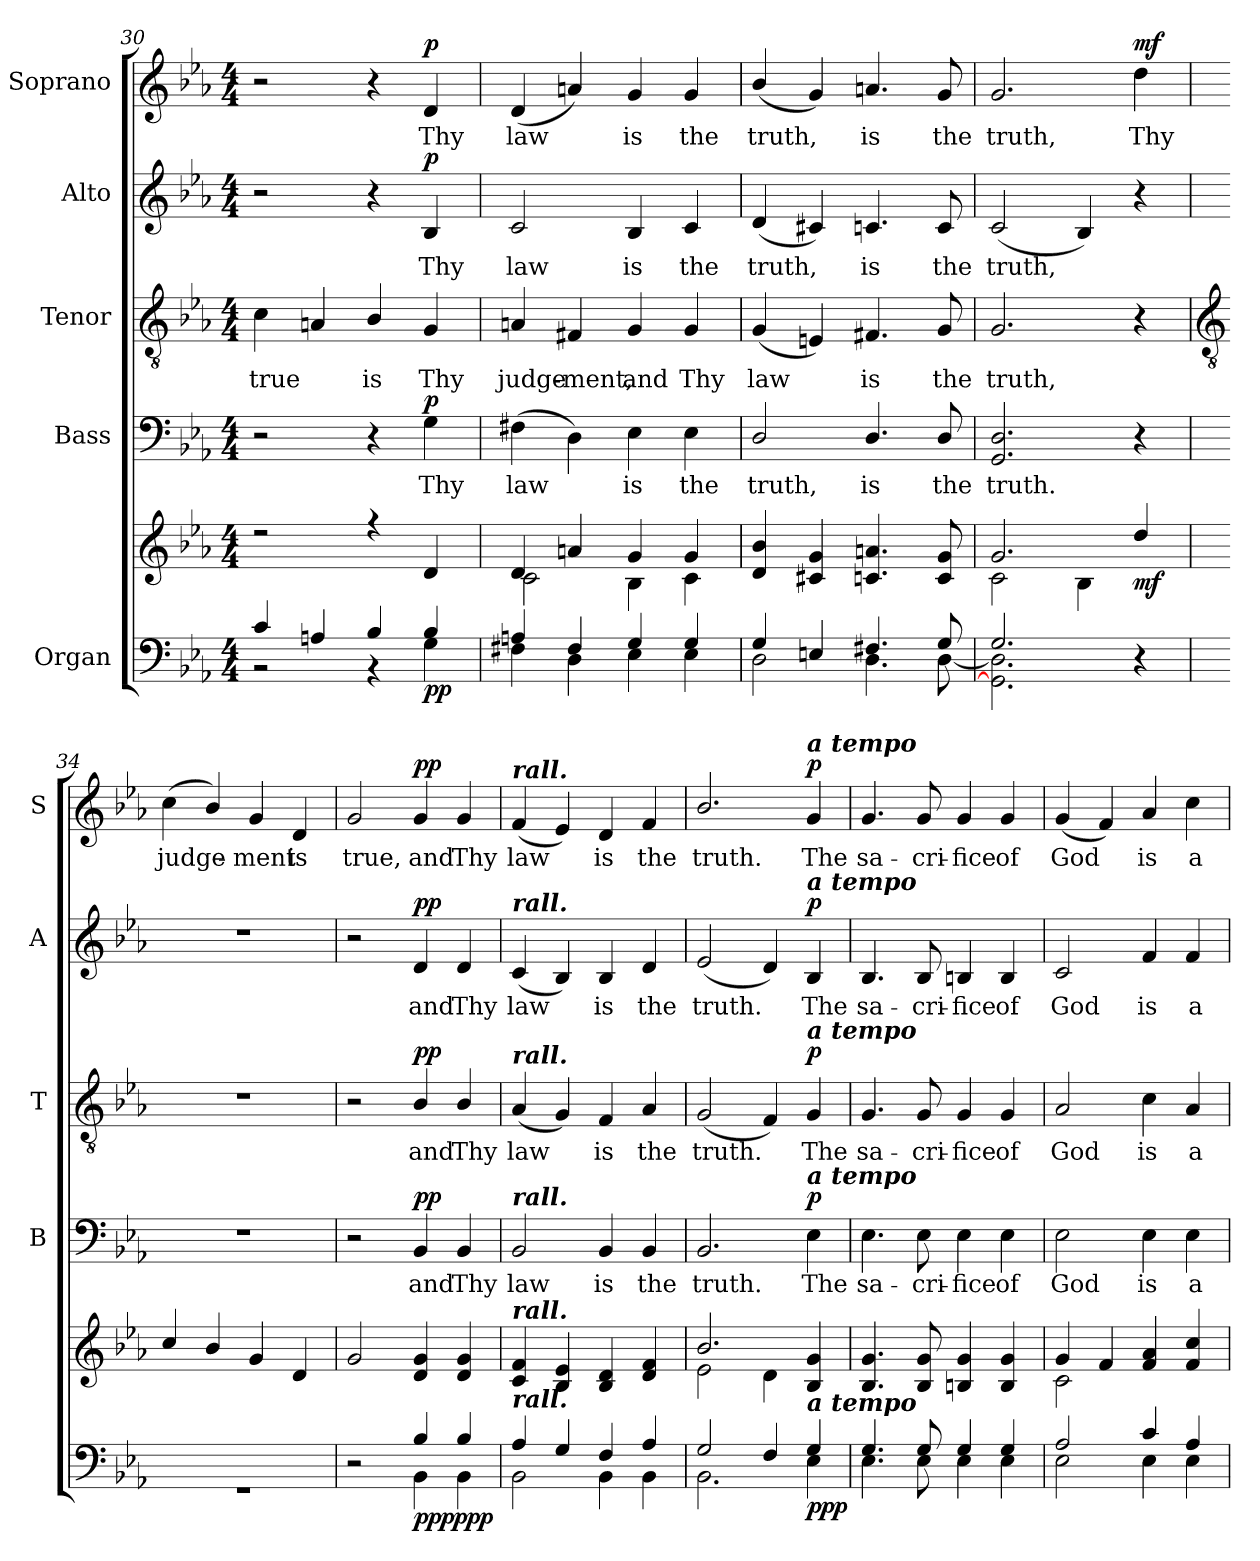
**kern	**kern	**dynam	**kern	**text	**dynam	**kern	**text	**dynam	**kern	**text	**dynam	**kern	**text	**dynam
*part5	*part5	*part5	*part4	*part4	*part4	*part3	*part3	*part3	*part2	*part2	*part2	*part1	*part1	*part1
*staff6	*staff5	*staff5/6	*staff4	*staff4	*staff4	*staff3	*staff3	*staff3	*staff2	*staff2	*staff2	*staff1	*staff1	*staff1
*I"Organ	*	*	*I"Bass	*	*	*I"Tenor	*	*	*I"Alto	*	*	*I"Soprano	*	*
*	*	*	*I'B	*	*	*I'T	*	*	*I'A	*	*	*I'S	*	*
*clefF4	*clefG2	*	*clefF4	*	*	*clefGv2	*	*	*clefG2	*	*	*clefG2	*	*
*k[b-e-a-]	*k[b-e-a-]	*	*k[b-e-a-]	*	*	*k[b-e-a-]	*	*	*k[b-e-a-]	*	*	*k[b-e-a-]	*	*
*E-:	*E-:	*	*E-:	*	*	*E-:	*	*	*E-:	*	*	*E-:	*	*
*M4/4	*M4/4	*	*M4/4	*	*	*M4/4	*	*	*M4/4	*	*	*M4/4	*	*
=30	=30	=30	=30	=30	=30	=30	=30	=30	=30	=30	=30	=30	=30	=30
*^	*^	*	*	*	*	*	*	*	*	*	*	*	*	*
!	!	!	!	!	!	!	!	!	!LO:LY:b	!	!	!	!	!	!	!
4c/	2r	2r	1ryy	.	2r	.	.	4c	true	.	2r	.	.	2r	.	.
4An/	.	.	.	.	.	.	.	4An	.	.	.	.	.	.	.	.
!	!	!	!	!	!	!	!	!	!LO:LY:b	!	!	!	!	!	!	!
4B-/	4r	4r	.	.	4r	.	.	4B-/	is	.	4r	.	.	4r	.	.
!	!	!	!	!LO:DY:b=2	!	!LO:LY:b	!	!	!LO:LY:b	!	!	!LO:LY:b	!	!	!LO:LY:b	!
!	!	!	!	!LO:DY:n=1:b	!	!	!LO:DY:b	!	!	!	!	!	!LO:DY:b	!	!	!LO:DY:b
4B-/	4G\	4d/	.	p p	4G	Thy	p	4G	Thy	.	4B-	Thy	p	4d	Thy	p
=31	=31	=31	=31	=31	=31	=31	=31	=31	=31	=31	=31	=31	=31	=31	=31	=31
!	!	!	!	!	!	!LO:LY:b	!	!	!LO:LY:b	!	!	!LO:LY:b	!	!	!LO:LY:b	!
4An/	4F#X\	4d/	2c\	.	(>4F#X	law	.	4An	judge-	.	2c	law	.	(<4d	law	.
!	!	!	!	!	!	!	!	!	!LO:LY:b	!	!	!	!	!	!	!
4F#/	4D\	4an/	.	.	4D)	.	.	4F#X	-ment,	.	.	.	.	4an)	.	.
!	!	!	!	!	!	!LO:LY:b	!	!	!LO:LY:b	!	!	!LO:LY:b	!	!	!LO:LY:b	!
4G/	4E-\	4g/	4B-\	.	4E-	is	.	4G	and	.	4B-	is	.	4g	is	.
!	!	!	!	!	!	!LO:LY:b	!	!	!LO:LY:b	!	!	!LO:LY:b	!	!	!LO:LY:b	!
4G/	4E-\	4g/	4c\	.	4E-	the	.	4G	Thy	.	4c	the	.	4g	the	.
=32	=32	=32	=32	=32	=32	=32	=32	=32	=32	=32	=32	=32	=32	=32	=32	=32
!	!	!	!	!	!	!LO:LY:b	!	!	!LO:LY:b	!	!	!LO:LY:b	!	!	!LO:LY:b	!
4G/	2D\	4d/ 4b-/	1ryy	.	2D/	truth,	.	(<4G	law	.	(<4d	truth,	.	(<4b-/	truth,	.
4En/	.	4c#X/ 4g/	.	.	.	.	.	4En)	.	.	4c#X)	.	.	4g)	.	.
!	!	!	!	!	!	!LO:LY:b	!	!	!LO:LY:b	!	!	!LO:LY:b	!	!	!LO:LY:b	!
4.F#X/	4.D\	4.cn/ 4.an/	.	.	4.D/	is	.	4.F#X	is	.	4.cn	is	.	4.an	is	.
!	!	!	!	!	!	!LO:LY:b	!	!	!LO:LY:b	!	!	!LO:LY:b	!	!	!LO:LY:b	!
8G/	[8D\	8c/ 8g/	.	.	8D/	the	.	8G	the	.	8c	the	.	8g	the	.
=33	=33	=33	=33	=33	=33	=33	=33	=33	=33	=33	=33	=33	=33	=33	=33	=33
!	!	!	!	!	!	!LO:LY:b	!	!	!LO:LY:b	!	!	!LO:LY:b	!	!	!LO:LY:b	!
2.G/	2.GG\] 2.D\]	2.g/	2c\	.	2.GG 2.D	truth.	.	2.G	truth,	.	(<2c	truth,	.	2.g	truth,	.
.	.	.	4B-\	.	.	.	.	.	.	.	4B-)	.	.	.	.	.
!	!	!	!	!LO:DY:b	!	!	!	!	!	!	!	!	!	!	!LO:LY:b	!LO:DY:b
4ryy	4r	4dd/	4ryy	mf	4r	.	.	4r	.	.	4r	.	.	4dd	Thy	mf
!!LO:LB:g=z
=34	=34	=34	=34	=34	=34	=34	=34	=34	=34	=34	=34	=34	=34	=34	=34	=34
*	*	*	*	*	*	*	*	*clefGv2	*	*	*	*	*	*	*	*
!	!	!	!	!	!	!	!	!	!	!	!	!	!	!	!LO:LY:b	!
1ryy	1r	4cc/	1ryy	.	1r	.	.	1r	.	.	1r	.	.	(<4cc	judge-	.
.	.	4b-/	.	.	.	.	.	.	.	.	.	.	.	4b-/)	.	.
!	!	!	!	!	!	!	!	!	!	!	!	!	!	!	!LO:LY:b	!
.	.	4g/	.	.	.	.	.	.	.	.	.	.	.	4g	ment	.
!	!	!	!	!	!	!	!	!	!	!	!	!	!	!	!LO:LY:b	!
.	.	4d/	.	.	.	.	.	.	.	.	.	.	.	4d	is	.
=35	=35	=35	=35	=35	=35	=35	=35	=35	=35	=35	=35	=35	=35	=35	=35	=35
!	!	!	!	!	!	!	!	!	!	!	!	!	!	!	!LO:LY:b	!
2ryy	2r	2g/	1ryy	.	2r	.	.	2r	.	.	2r	.	.	2g	true,	.
!	!	!	!	!LO:DY:b=2	!	!LO:LY:b	!	!	!LO:LY:b	!	!	!LO:LY:b	!	!	!LO:LY:b	!
!	!	!	!	!LO:DY:n=1:b=2	!	!	!	!	!	!	!	!	!	!	!	!
!	!	!	!	!LO:DY:n=2:b	!	!	!LO:DY:b	!	!	!LO:DY:b	!	!	!LO:DY:b	!	!	!LO:DY:b
4B-/	4BB-\	4d/ 4g/	.	pp pp pp	4BB-	and	pp	4B-/	and	pp	4d	and	pp	4g	and	pp
!	!	!	!	!	!	!LO:LY:b	!	!	!LO:LY:b	!	!	!LO:LY:b	!	!	!LO:LY:b	!
4B-/	4BB-\	4d/ 4g/	.	.	4BB-	Thy	.	4B-/	Thy	.	4d	Thy	.	4g	Thy	.
=36	=36	=36	=36	=36	=36	=36	=36	=36	=36	=36	=36	=36	=36	=36	=36	=36
!	!	!	!	!	!	!	!	!	!	!	!	!	!	!LO:TX:a:Bi:t=rall.	!	!
!	!	!	!	!	!	!	!	!	!	!	!LO:TX:a:Bi:t=rall.	!	!	!	!	!
!	!	!	!	!	!	!	!	!LO:TX:a:Bi:t=rall.	!	!	!	!	!	!	!	!
!	!	!	!	!	!LO:TX:a:Bi:t=rall.	!	!	!	!	!	!	!	!	!	!	!
!	!	!LO:TX:a:Bi:t=rall.	!	!	!	!	!	!	!	!	!	!	!	!	!	!
!LO:TX:a:Bi:t=rall.	!	!	!	!	!	!	!	!	!	!	!	!	!	!	!	!
!	!	!	!	!	!	!LO:LY:b	!	!	!LO:LY:b	!	!	!LO:LY:b	!	!	!LO:LY:b	!
4A-/	2BB-\	4c/ 4f/	1ryy	.	2BB-	law	.	(<4A-	law	.	(<4c	law	.	(<4f	law	.
4G/	.	4B-/ 4e-/	.	.	.	.	.	4G)	.	.	4B-)	.	.	4e-)	.	.
!	!	!	!	!	!	!LO:LY:b	!	!	!LO:LY:b	!	!	!LO:LY:b	!	!	!LO:LY:b	!
4F/	4BB-\	4B-/ 4d/	.	.	4BB-	is	.	4F	is	.	4B-	is	.	4d	is	.
!	!	!	!	!	!	!LO:LY:b	!	!	!LO:LY:b	!	!	!LO:LY:b	!	!	!LO:LY:b	!
4A-/	4BB-\	4d/ 4f/	.	.	4BB-	the	.	4A-	the	.	4d	the	.	4f	the	.
=37	=37	=37	=37	=37	=37	=37	=37	=37	=37	=37	=37	=37	=37	=37	=37	=37
!	!	!	!	!	!	!LO:LY:b	!	!	!LO:LY:b	!	!	!LO:LY:b	!	!	!LO:LY:b	!
2G/	2.BB-\	2.b-/	2e-\	.	2.BB-	truth.	.	(<2G	truth.	.	(<2e-	truth.	.	2.b-/	truth.	.
4F/	.	.	4d\	.	.	.	.	4F)	.	.	4d)	.	.	.	.	.
!	!	!	!	!	!	!	!	!	!	!	!	!	!	!LO:TX:a:Bi:t=a tempo	!	!
!	!	!	!	!	!	!	!	!	!	!	!LO:TX:a:Bi:t=a tempo	!	!	!	!	!
!	!	!	!	!	!	!	!	!LO:TX:a:Bi:t=a tempo	!	!	!	!	!	!	!	!
!	!	!	!	!	!LO:TX:a:Bi:t=a tempo	!	!	!	!	!	!	!	!	!	!	!
!LO:TX:a:Bi:t=a tempo	!	!	!	!	!	!	!	!	!	!	!	!	!	!	!	!
!	!	!	!	!LO:DY:b=2	!	!LO:LY:b	!	!	!LO:LY:b	!	!	!LO:LY:b	!	!	!LO:LY:b	!
!	!	!	!	!LO:DY:n=1:b=2	!	!	!	!	!	!	!	!	!	!	!	!
!	!	!	!	!LO:DY:n=2:b	!	!	!LO:DY:b	!	!	!LO:DY:b	!	!	!LO:DY:b	!	!	!LO:DY:b
4G/	4E-\	4B-/ 4g/	4ryy	p p p	4E-	The	p	4G	The	p	4B-	The	p	4g	The	p
=38	=38	=38	=38	=38	=38	=38	=38	=38	=38	=38	=38	=38	=38	=38	=38	=38
!	!	!	!	!	!	!LO:LY:b	!	!	!LO:LY:b	!	!	!LO:LY:b	!	!	!LO:LY:b	!
4.G/	4.E-\	4.B-/ 4.g/	1ryy	.	4.E-	sa-	.	4.G	sa-	.	4.B-	sa-	.	4.g	sa-	.
!	!	!	!	!	!	!LO:LY:b	!	!	!LO:LY:b	!	!	!LO:LY:b	!	!	!LO:LY:b	!
8G/	8E-\	8B-/ 8g/	.	.	8E-	-cri-	.	8G	-cri-	.	8B-	-cri-	.	8g	-cri-	.
!	!	!	!	!	!	!LO:LY:b	!	!	!LO:LY:b	!	!	!LO:LY:b	!	!	!LO:LY:b	!
4G/	4E-\	4Bn/ 4g/	.	.	4E-	-fice	.	4G	-fice	.	4Bn	-fice	.	4g	-fice	.
!	!	!	!	!	!	!LO:LY:b	!	!	!LO:LY:b	!	!	!LO:LY:b	!	!	!LO:LY:b	!
4G/	4E-\	4B/ 4g/	.	.	4E-	of	.	4G	of	.	4B	of	.	4g	of	.
=39	=39	=39	=39	=39	=39	=39	=39	=39	=39	=39	=39	=39	=39	=39	=39	=39
!	!	!	!	!	!	!LO:LY:b	!	!	!LO:LY:b	!	!	!LO:LY:b	!	!	!LO:LY:b	!
2A-/	2E-\	4g/	2c\	.	2E-	God	.	2A-	God	.	2c	God	.	(<4g	God	.
.	.	4f/	.	.	.	.	.	.	.	.	.	.	.	4f)	.	.
!	!	!	!	!	!	!LO:LY:b	!	!	!LO:LY:b	!	!	!LO:LY:b	!	!	!LO:LY:b	!
4c/	4E-\	4f/ 4a-/	2ryy	.	4E-	is	.	4c	is	.	4f	is	.	4a-	is	.
!	!	!	!	!	!	!LO:LY:b	!	!	!LO:LY:b	!	!	!LO:LY:b	!	!	!LO:LY:b	!
4A-/	4E-\	4f/ 4cc/	.	.	4E-	a	.	4A-	a	.	4f	a	.	4cc	a	.
*v	*v	*	*	*	*	*	*	*	*	*	*	*	*	*	*	*
*	*v	*v	*	*	*	*	*	*	*	*	*	*	*	*	*
=	=	=	=	=	=	=	=	=	=	=	=	=	=	=
*-	*-	*-	*-	*-	*-	*-	*-	*-	*-	*-	*-	*-	*-	*-
